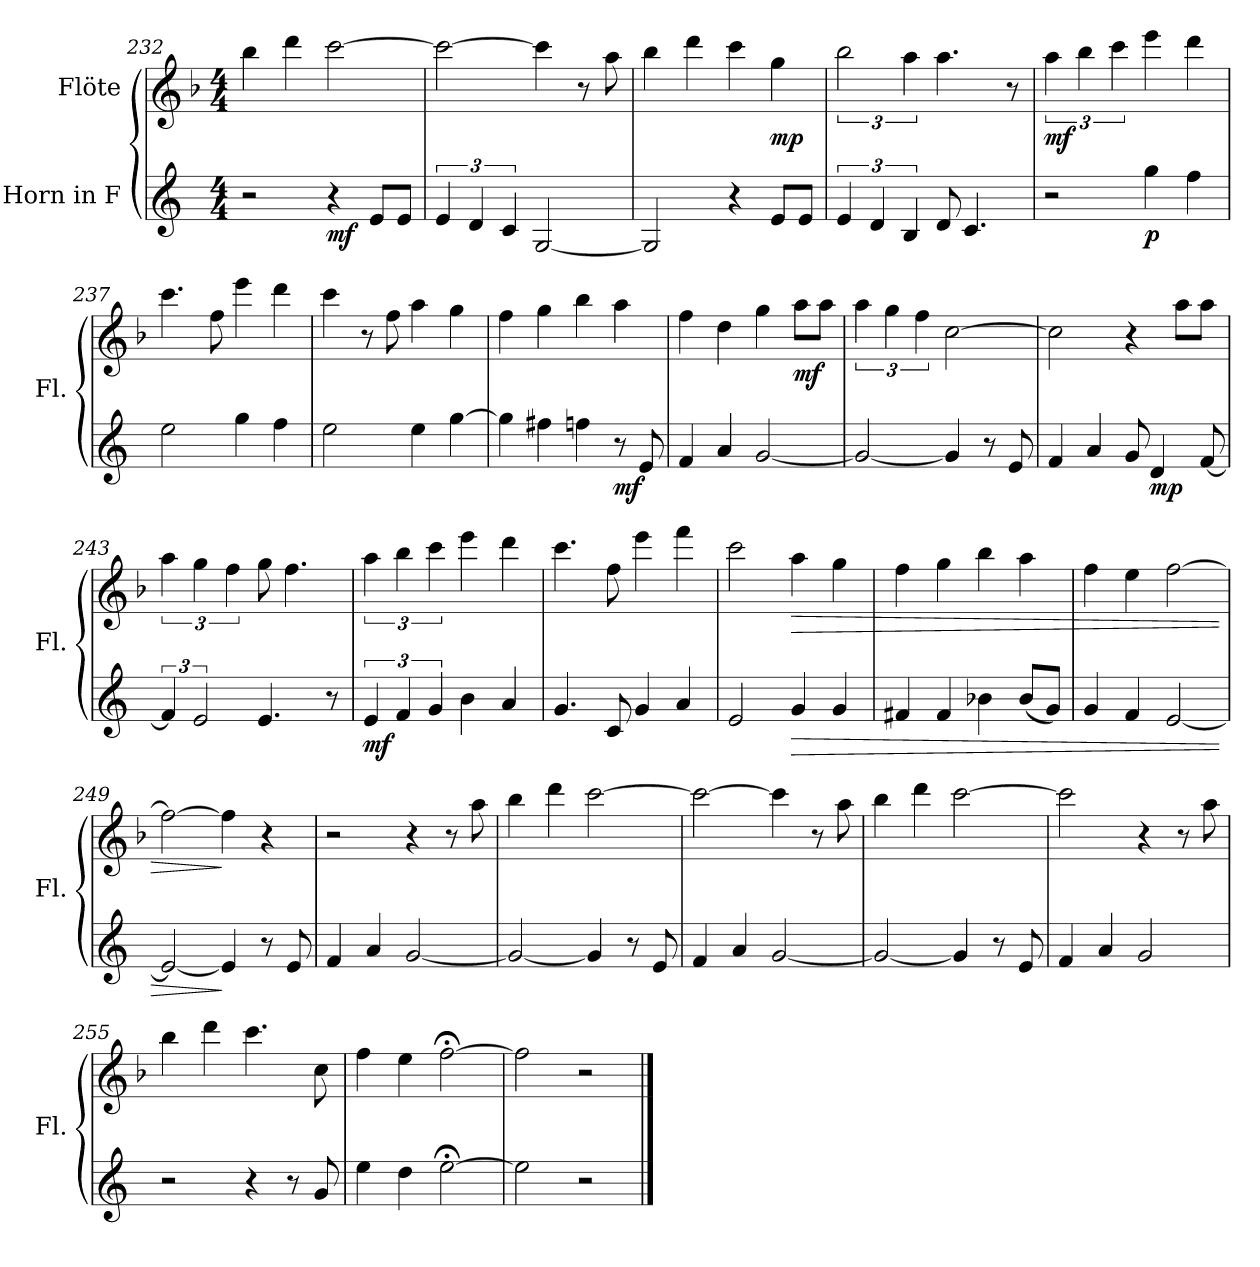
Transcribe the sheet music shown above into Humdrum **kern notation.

**kern	**dynam	**kern	**dynam
*part2	*part2	*part1	*part1
*staff2	*staff2	*staff1	*staff1
*I"Horn in F	*	*I"Flöte	*
*	*	*I'Fl.	*
*clefG2	*	*clefG2	*
*ITrd4c7	*	*	*
*k[b-]	*	*k[b-]	*
*M4/4	*	*M4/4	*
=232	=232	=232	=232
2r	.	4bb-\	.
.	.	4ddd\	.
!	!LO:DY:b	!	!
4r	mf	[2ccc\	.
8A/L	.	.	.
8A/J	.	.	.
=233	=233	=233	=233
6A/	.	2ccc\_	.
6G/	.	.	.
6F/	.	.	.
[2C/	.	4ccc\]	.
.	.	8r	.
.	.	8aa\	.
!!LO:LB:g=z
=234	=234	=234	=234
2C/]	.	4bb-\	.
.	.	4ddd\	.
4r	.	4ccc\	.
!	!	!	!LO:DY:b
8A/L	.	4gg\	mp
8A/J	.	.	.
=235	=235	=235	=235
6A/	.	3bb-\	.
6G/	.	.	.
6E/	.	6aa\	.
8G/	.	4.aa\	.
4.F/	.	.	.
.	.	8r	.
=236	=236	=236	=236
!	!	!	!LO:DY:b
2r	.	6aa\	mf
.	.	6bb-\	.
.	.	6ccc\	.
!	!LO:DY:b	!	!
4cc\	p	4eee\	.
4b-\	.	4ddd\	.
=237	=237	=237	=237
2a\	.	4.ccc\	.
.	.	8ff\	.
4cc\	.	4eee\	.
4b-\	.	4ddd\	.
=238	=238	=238	=238
2a\	.	4ccc\	.
.	.	8r	.
.	.	8ff\	.
4a\	.	4aa\	.
[4cc\	.	4gg\	.
=239	=239	=239	=239
4cc\]	.	4ff\	.
4bn\	.	4gg\	.
4b-X\	.	4bb-\	.
!	!LO:DY:b	!	!
8r	mf	4aa\	.
8A/	.	.	.
!!LO:LB:g=z
=240	=240	=240	=240
4B-/	.	4ff\	.
4d/	.	4dd\	.
[2c/	.	4gg\	.
!	!	!	!LO:DY:b
.	.	8aa\L	mf
.	.	8aa\J	.
=241	=241	=241	=241
2c/_	.	6aa\	.
.	.	6gg\	.
.	.	6ff\	.
4c/]	.	[2cc\	.
8r	.	.	.
8A/	.	.	.
=242	=242	=242	=242
4B-/	.	2cc\]	.
4d/	.	.	.
8c/	.	4r	.
!	!LO:DY:b	!	!
4G/	mp	.	.
.	.	8aa\L	.
[8B-/	.	8aa\J	.
=243	=243	=243	=243
6B-/]	.	6aa\	.
3A/	.	6gg\	.
.	.	6ff\	.
4.A/	.	8gg\	.
.	.	4.ff\	.
8r	.	.	.
=244	=244	=244	=244
!	!LO:DY:b	!	!
6A/	mf	6aa\	.
6B-/	.	6bb-\	.
6c/	.	6ccc\	.
4e\	.	4eee\	.
4d/	.	4ddd\	.
=245	=245	=245	=245
4.c/	.	4.ccc\	.
8F/	.	8ff\	.
4c/	.	4eee\	.
4d/	.	4fff\	.
!!LO:LB:g=z
=246	=246	=246	=246
2A/	.	2ccc\	.
!	!LO:HP:b	!	!LO:HP:b
4c/	>	4aa\	>
4c/	.	4gg\	.
=247	=247	=247	=247
4Bn/	.	4ff\	.
4B/	.	4gg\	.
4e-X\	.	4bb-\	.
(<8e-/L	.	4aa\	.
8c/J)	.	.	.
=248	=248	=248	=248
4c/	.	4ff\	.
4B-/	.	4ee\	.
[2A/	.	[2ff\	.
=249	=249	=249	=249
2A/_	.	2ff\_	.
4A/]	]	4ff\]	]
8r	.	4r	.
8A/	.	.	.
=250	=250	=250	=250
4B-/	.	2r	.
4d/	.	.	.
[2c/	.	4r	.
.	.	8r	.
.	.	8aa\	.
=251	=251	=251	=251
2c/_	.	4bb-\	.
.	.	4ddd\	.
4c/]	.	[2ccc\	.
8r	.	.	.
8A/	.	.	.
=252	=252	=252	=252
4B-/	.	2ccc\_	.
4d/	.	.	.
[2c/	.	4ccc\]	.
.	.	8r	.
.	.	8aa\	.
!!LO:PB:g=z
=253	=253	=253	=253
2c/_	.	4bb-\	.
.	.	4ddd\	.
4c/]	.	[2ccc\	.
8r	.	.	.
8A/	.	.	.
=254	=254	=254	=254
4B-/	.	2ccc\]	.
4d/	.	.	.
2c/	.	4r	.
.	.	8r	.
.	.	8aa\	.
=255	=255	=255	=255
2r	.	4bb-\	.
.	.	4ddd\	.
4r	.	4.ccc\	.
8r	.	.	.
8c/	.	8cc\	.
=256	=256	=256	=256
4a\	.	4ff\	.
4g\	.	4ee\	.
[2a;<\	.	[2ff;<\	.
=257	=257	=257	=257
2a\]	.	2ff\]	.
2r	.	2r	.
==	==	==	==
*-	*-	*-	*-
